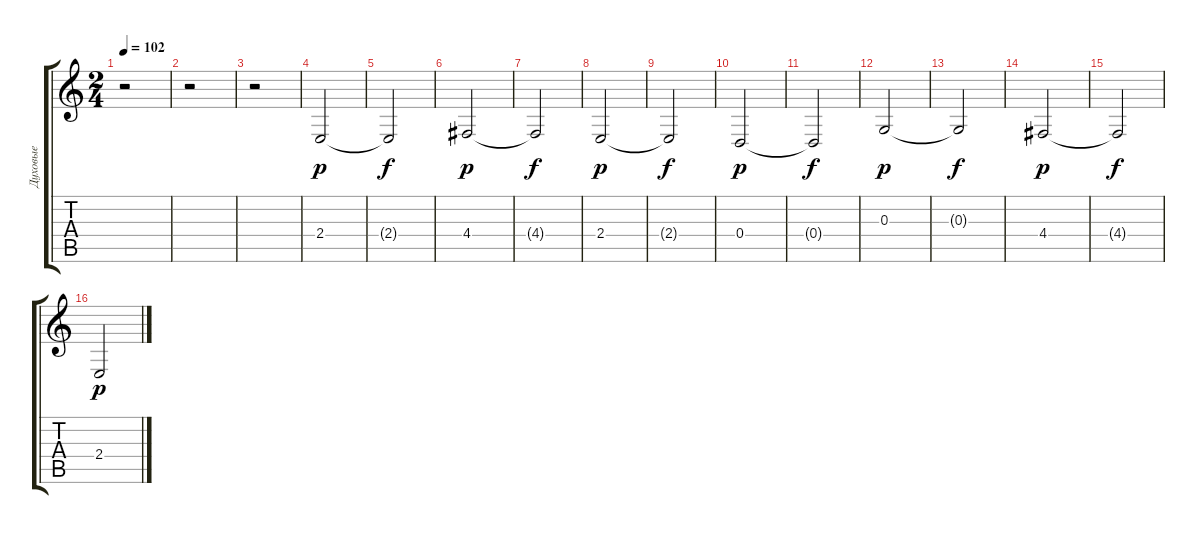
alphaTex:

\track ("Духовые" "Духовые") {instrument sopranosax}
\staff {score tabs}
\tuning (E4 B3 G3 D3 A2 E2) {hide}
\ts (2 4)
\tempo 102
\clef g2
\ks c
r.2{dy p} |
r.2 |
r.2 |
2.4.2 |
2.4{t}.2{dy f} |
4.4.2{dy p} |
4.4{t}.2{dy f} |
2.4.2{dy p} |
2.4{t}.2{dy f} |
0.4.2{dy p} |
0.4{t}.2{dy f} |
0.3.2{dy p} |
0.3{t}.2{dy f} |
4.4.2{dy p} |
4.4{t}.2{dy f} |
2.4.2{dy p}
